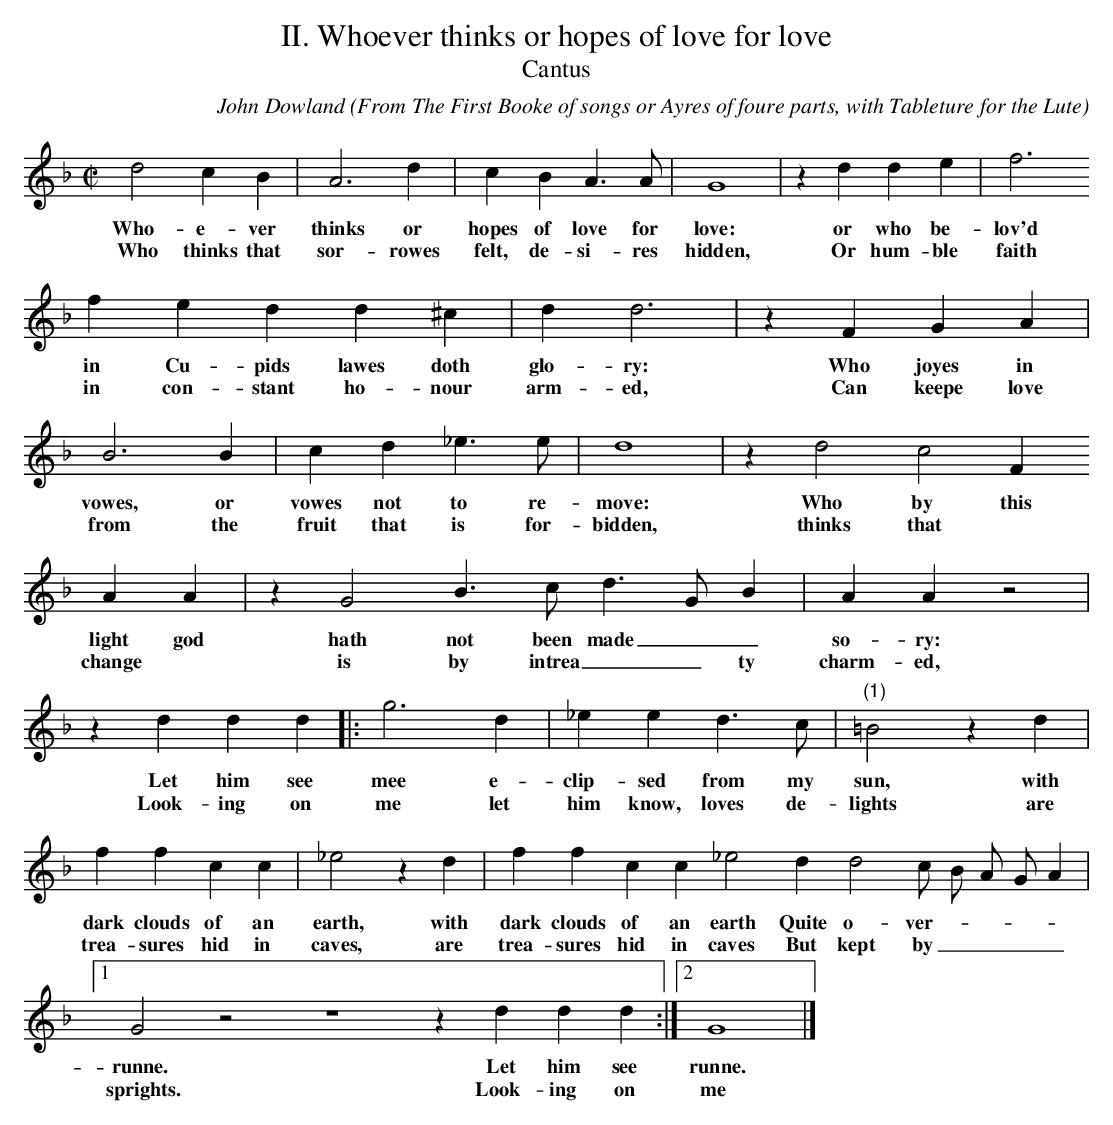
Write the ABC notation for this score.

X:1
T:II. Whoever thinks or hopes of love for love
C: John Dowland
O: From The First Booke of songs or Ayres of foure parts, with Tableture for the Lute
T:Cantus
M:C|
L:1/4
K:Gdor
d2 c B | A3 d | c B A > A | G4 | z d d e | f3
w:Who- e- ver thinks or hopes of love for love: or who be- lov'd
w:Who thinks that sor- rowes felt, de- si- res hidden, Or hum- ble faith
f e d d ^c | d d3 | z F G A | B3 B | c d _e > e | d4 | z d2 c2 F
w:in Cu- pids lawes doth glo- ry: Who joyes in vowes, or vowes not to re- move: Who by this
w:in con- stant ho- nour arm- ed, Can keepe love from the fruit that is for- bidden, thinks that *
A A | z G2 B > c d > G B | A A z2 | z d d d |: g3 d | _e e d > c | "(1)"=B2 z d |
w:light god hath not been made _ _ so- ry: Let him see mee e- clip- sed from my sun, with
w:change * is by intrea _ _ ty charm- ed, Look- ing on me let him know, loves de- lights are
f f c c | _e2 z d | f f c c _e2  d d2 c/ B/ A/ G/ A |1 G2 z2 z4 z d d d :|2 G4 |]
w:dark clouds of an earth, with dark clouds of an earth Quite o- ver- * _ _ _ runne. Let him see | runne.
w: trea- sures hid in caves, are trea- sures hid in caves But kept by _ _ _ _ sprights. Look- ing on me | sprights.
